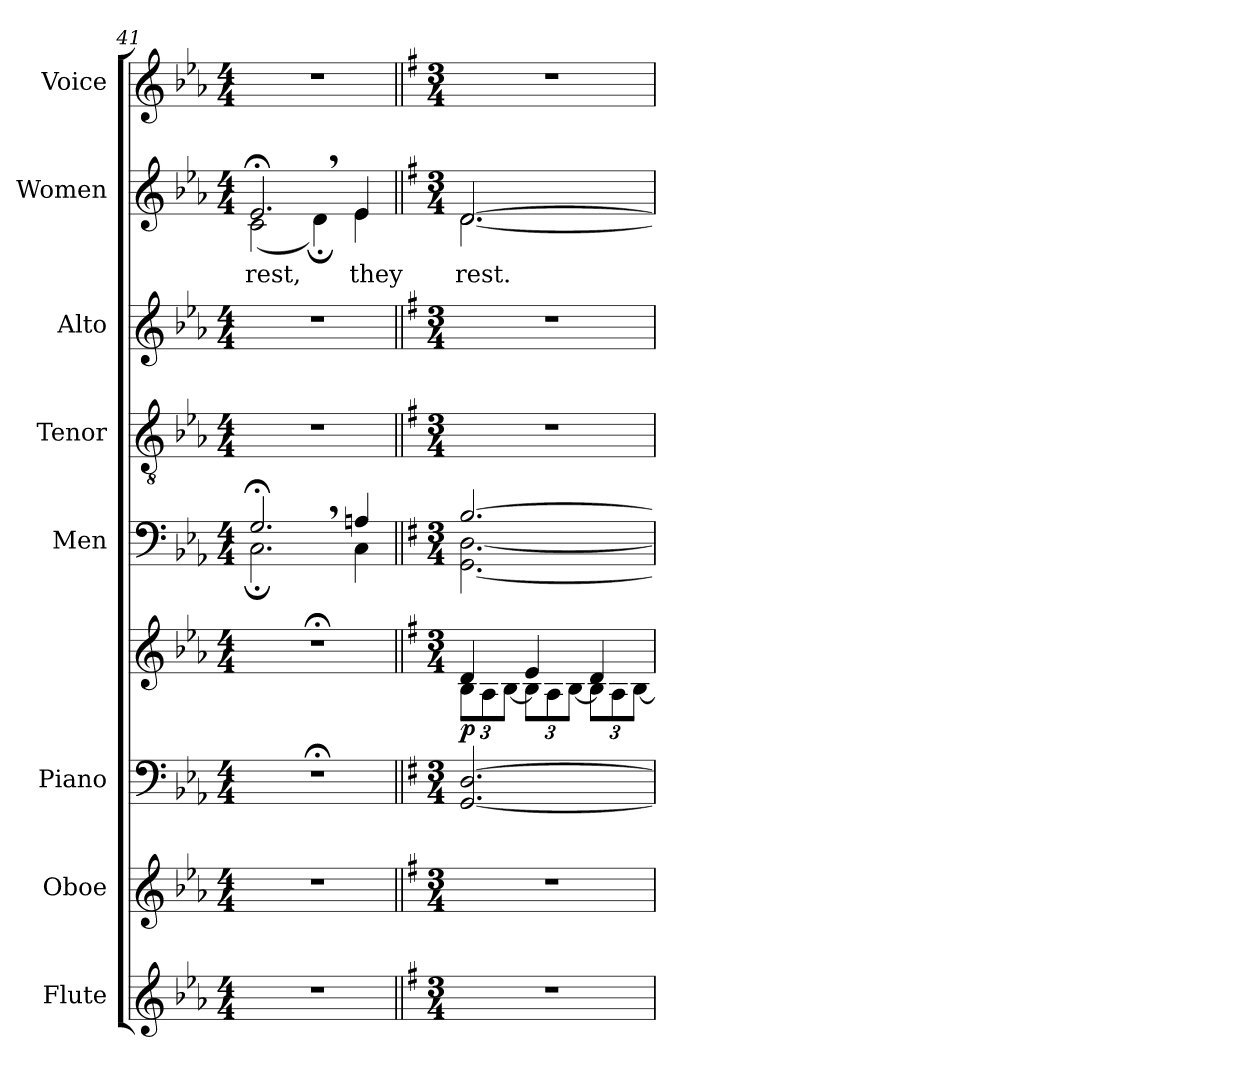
**kern	**kern	**kern	**kern	**dynam	**kern	**kern	**kern	**kern	**text	**kern
*part8	*part7	*part6	*part6	*part6	*part5	*part4	*part3	*part2	*part2	*part1
*staff9	*staff8	*staff7	*staff6	*staff6/7	*staff5	*staff4	*staff3	*staff2	*staff2	*staff1
*I"Flute	*I"Oboe	*I"Piano	*	*	*I"Men	*I"Tenor	*I"Alto	*I"Women	*	*I"Voice
*I'Fl	*I'Ob	*I'Pno.	*	*	*I'M.	*I'T.	*I'A.	*I'W.	*	*I'Vo.
*clefG2	*clefG2	*clefF4	*clefG2	*	*clefF4	*clefGv2	*clefG2	*clefG2	*	*clefG2
*k[b-e-a-]	*k[b-e-a-]	*k[b-e-a-]	*k[b-e-a-]	*	*k[b-e-a-]	*k[b-e-a-]	*k[b-e-a-]	*k[b-e-a-]	*	*k[b-e-a-]
*M4/4	*M4/4	*M4/4	*M4/4	*	*M4/4	*M4/4	*M4/4	*M4/4	*	*M4/4
*MM88	*MM88	*MM88	*MM88	*	*MM88	*MM88	*MM88	*MM88	*	*MM88
=41	=41	=41	=41	=41	=41	=41	=41	=41	=41	=41
*	*	*	*	*	*^	*	*	*^	*	*
!	!	!	!	!	!	!	!	!	!	!	!	!LO:TX:a:B:t=rit.
!	!	!	!	!	!	!	!	!	!	!	!LO:LY:b	!
*	*	*	*	*	*	*	*	*	*	*	*	*^
*	*	*	*	*	*	*	*	*	*	*	*	*	*^
1r	1r	1r;<	1r;<	.	2.G;<,/	2.C;\	1r	1r	2.e-;<,/	(<2c\	rest,	1r	2ryy	2.ryy
*	*	*	*	*	*	*	*	*	*	*	*	*MM84	*	*
.	.	.	.	.	.	.	.	.	.	4d;\)	.	.	2ryy	.
*	*	*	*	*	*	*	*	*	*	*	*	*MM80	*	*
!	!	!	!	!	!	!	!	!	!	!	!LO:LY:b	!	!	!
.	.	.	.	.	4An/	4C\	.	.	4e-/	4e-\	they	.	.	4ryy
*	*	*	*	*	*	*	*	*	*	*	*	*v	*v	*v
!!LO:LB:g=z
=42||	=42||	=42||	=42||	=42||	=42||	=42||	=42||	=42||	=42||	=42||	=42||	=42||
!!LO:REH:place=s1:a:B:fs=14:t=C
*k[f#]	*k[f#]	*k[f#]	*k[f#]	*	*k[f#]	*	*k[f#]	*k[f#]	*k[f#]	*	*	*k[f#]
*M3/4	*M3/4	*M3/4	*M3/4	*	*M3/4	*	*M3/4	*M3/4	*M3/4	*	*	*M3/4
*	*	*	*^	*	*	*	*	*	*	*	*	*
*	*	*	*	*Xbrackettup	*	*	*	*	*	*	*	*	*
*	*	*	*v	*v	*	*	*	*	*	*	*	*	*
*	*	*	*	*	*	*	*	*	*	*	*	*MM56
*	*	*	*^	*	*	*	*	*	*	*	*	*^
*	*	*	*	*	*	*	*	*	*	*	*	*	*	*^
!	!	!	!	!	!	!	!	!	!	!	!	!	!LO:TX:a:B:t=Andante tranquillo	!	!
!	!	!	!	!	!LO:DY:a=2	!	!	!	!	!	!	!LO:LY:b	!	!	!
*	*	*	*	*	*	*	*	*	*	*	*	*	*v	*v	*v
2.r	2.r	[2.GG/ [2.D/	4d/	12B\L	p	[2.B/	[2.GG\ [2.D\	2.r	2.r	[2.d/	[2.d\	rest.	2.r
.	.	.	.	12A\	.	.	.	.	.	.	.	.	.
.	.	.	.	[12B\J	.	.	.	.	.	.	.	.	.
.	.	.	4e/	12B\L]	.	.	.	.	.	.	.	.	.
.	.	.	.	12A\	.	.	.	.	.	.	.	.	.
.	.	.	.	[12B\J	.	.	.	.	.	.	.	.	.
.	.	.	4d/	12B\L]	.	.	.	.	.	.	.	.	.
.	.	.	.	12A\	.	.	.	.	.	.	.	.	.
.	.	.	.	[12B\J	.	.	.	.	.	.	.	.	.
*	*	*	*v	*v	*	*	*	*	*	*v	*v	*	*
*	*	*	*	*	*v	*v	*	*	*	*	*
=	=	=	=	=	=	=	=	=	=	=
*-	*-	*-	*-	*-	*-	*-	*-	*-	*-	*-
